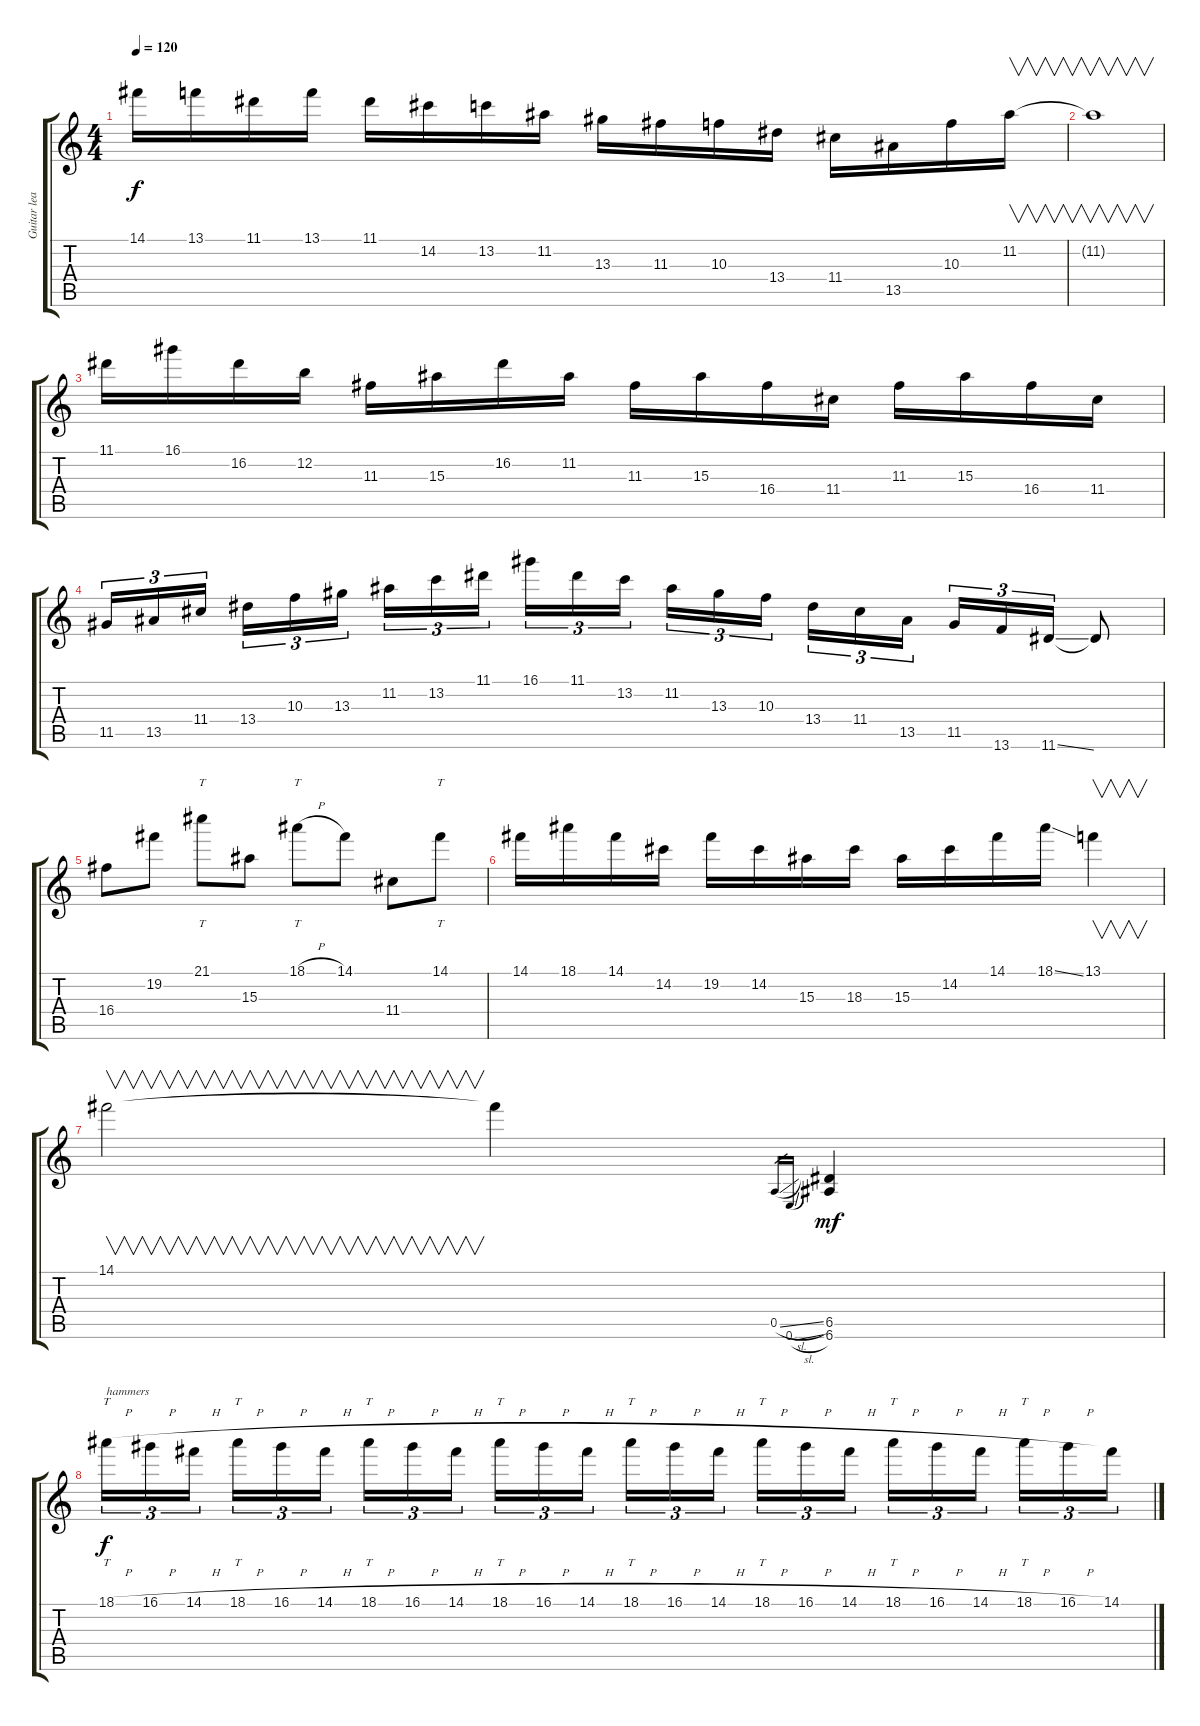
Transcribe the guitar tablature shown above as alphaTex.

\track ("Guitar lead" "Guitar lea") {instrument overdrivenguitar}
\staff {score tabs}
\tuning (E4 B3 G3 D3 A2 E2) {hide}
\ts (4 4)
\tempo 120
\clef g2
\ks c
14.1.16{dy f} 13.1.16 11.1.16 13.1.16 11.1.16 14.2.16 13.2.16 11.2.16 13.3.16 11.3.16 10.3.16 13.4.16 11.4.16 13.5.16 10.3.16 11.2.16{v} |
11.2{t}.1{v} |
11.1.16 16.1.16 16.2.16 12.2.16 11.3.16 15.3.16 16.2.16 11.2.16 11.3.16 15.3.16 16.4.16 11.4.16 11.3.16 15.3.16 16.4.16 11.4.16 |
11.5.16{tu (3 2)} 13.5.16{tu (3 2)} 11.4.16{tu (3 2)} 13.4.16{tu (3 2)} 10.3.16{tu (3 2)} 13.3.16{tu (3 2)} 11.2.16{tu (3 2)} 13.2.16{tu (3 2)} 11.1.16{tu (3 2)} 16.1.16{tu (3 2)} 11.1.16{tu (3 2)} 13.2.16{tu (3 2)} 11.2.16{tu (3 2)} 13.3.16{tu (3 2)} 10.3.16{tu (3 2)} 13.4.16{tu (3 2)} 11.4.16{tu (3 2)} 13.5.16{tu (3 2)} 11.5.16{tu (3 2)} 13.6.16{tu (3 2)} 11.6{ss}.16{tu (3 2)} 11.6{t}.8 |
16.4.8 19.2.8 21.1.8{tt} 15.3.8 18.1{h}.8{tt} 14.1.8 11.4.8 14.1.8{tt} |
14.1.16 18.1.16 14.1.16 14.2.16 19.2.16 14.2.16 15.3.16 18.3.16 15.3.16 14.2.16 14.1.16 18.1{ss}.16 13.1.4{v} |
14.1.2{v} 14.1{t}.4 0.5{sl}.16{gr} 0.6{sl}.16{gr} (6.5 6.6).4{dy mf} |
18.1{h}.16{tt tu (3 2) txt "hammers" dy f} 16.1{h}.16{tu (3 2)} 14.1{h}.16{tu (3 2)} 18.1{h}.16{tt tu (3 2)} 16.1{h}.16{tu (3 2)} 14.1{h}.16{tu (3 2)} 18.1{h}.16{tt tu (3 2)} 16.1{h}.16{tu (3 2)} 14.1{h}.16{tu (3 2)} 18.1{h}.16{tt tu (3 2)} 16.1{h}.16{tu (3 2)} 14.1{h}.16{tu (3 2)} 18.1{h}.16{tt tu (3 2)} 16.1{h}.16{tu (3 2)} 14.1{h}.16{tu (3 2)} 18.1{h}.16{tt tu (3 2)} 16.1{h}.16{tu (3 2)} 14.1{h}.16{tu (3 2)} 18.1{h}.16{tt tu (3 2)} 16.1{h}.16{tu (3 2)} 14.1{h}.16{tu (3 2)} 18.1{h}.16{tt tu (3 2)} 16.1{h}.16{tu (3 2)} 14.1{h}.16{tu (3 2)}
